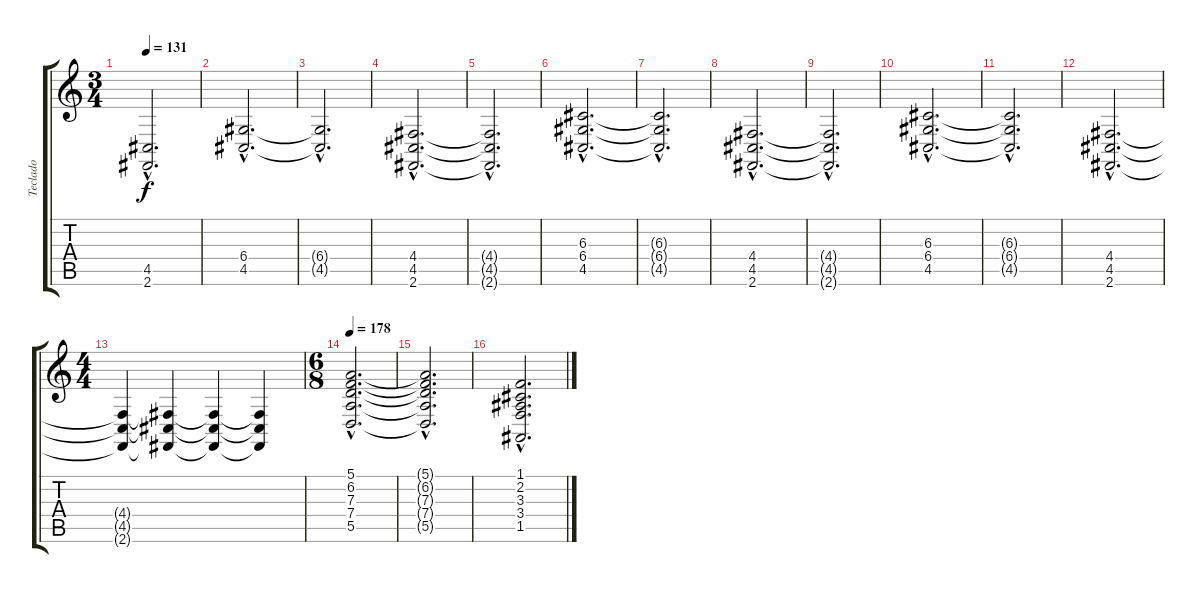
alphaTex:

\track ("Teclado" "Teclado") {instrument choiraahs}
\staff {score tabs}
\tuning (E4 B3 G3 D3 A2 E2) {hide}
\ts (3 4)
\tempo 131
\clef g2
\ks c
(4.5{hac t} 2.6{hac t}).2{d dy f} |
(6.4{hac} 4.5{hac}).2{d} |
(6.4{hac t} 4.5{hac t}).2{d} |
(4.4{hac} 4.5{hac} 2.6{hac}).2{d} |
(4.4{hac t} 4.5{hac t} 2.6{hac t}).2{d} |
(6.3{hac} 6.4{hac} 4.5{hac}).2{d} |
(6.3{hac t} 6.4{hac t} 4.5{hac t}).2{d} |
(4.4{hac} 4.5{hac} 2.6{hac}).2{d} |
(4.4{hac t} 4.5{hac t} 2.6{hac t}).2{d} |
(6.3{hac} 6.4{hac} 4.5{hac}).2{d} |
(6.3{hac t} 6.4{hac t} 4.5{hac t}).2{d} |
(4.4{hac} 4.5{hac} 2.6{hac}).2{d} |
\ts (4 4)
(4.4{t} 4.5{t} 2.6{t}).4 (4.4{t} 4.5{t} 2.6{t}).4 (4.4{t} 4.5{t} 2.6{t}).4 (4.4{t} 4.5{t} 2.6{t}).4 |
\ts (6 8)
\tempo 178
(5.1{hac} 6.2{hac} 7.3{hac} 7.4{hac} 5.5{hac}).2{d} |
(5.1{hac t} 6.2{hac t} 7.3{hac t} 7.4{hac t} 5.5{hac t}).2{d} |
(1.1{hac} 2.2{hac} 3.3{hac} 3.4{hac} 1.5{hac}).2{d}
